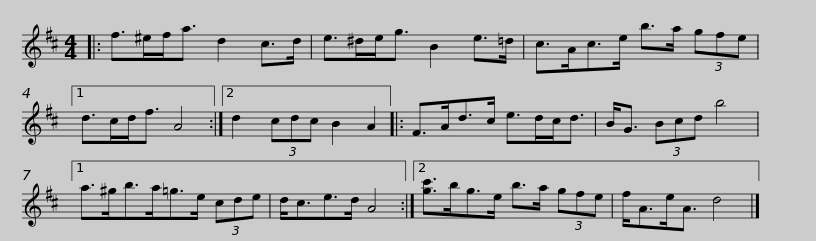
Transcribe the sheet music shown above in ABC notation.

X:1
L:1/8
M:4/4
I:linebreak $
K:D
V:1 treble
V:1
|: f>^ef<a d2 c>d | e>^de<g B2 e>=d | c>Ac>e b>a (3gfe |1 d>cd<f A4 :|2 d2 (3cdc B2 A2 |:$ %5
 F>Ad>c e>dc<d | B<G (3Bcd b4 |1 a>^gb>a=g>e (3cde | d<ce>d A4 :|2$ [gc']>bg>e b>a (3gfe | %10
 f<Ae<A d4 |] %11
